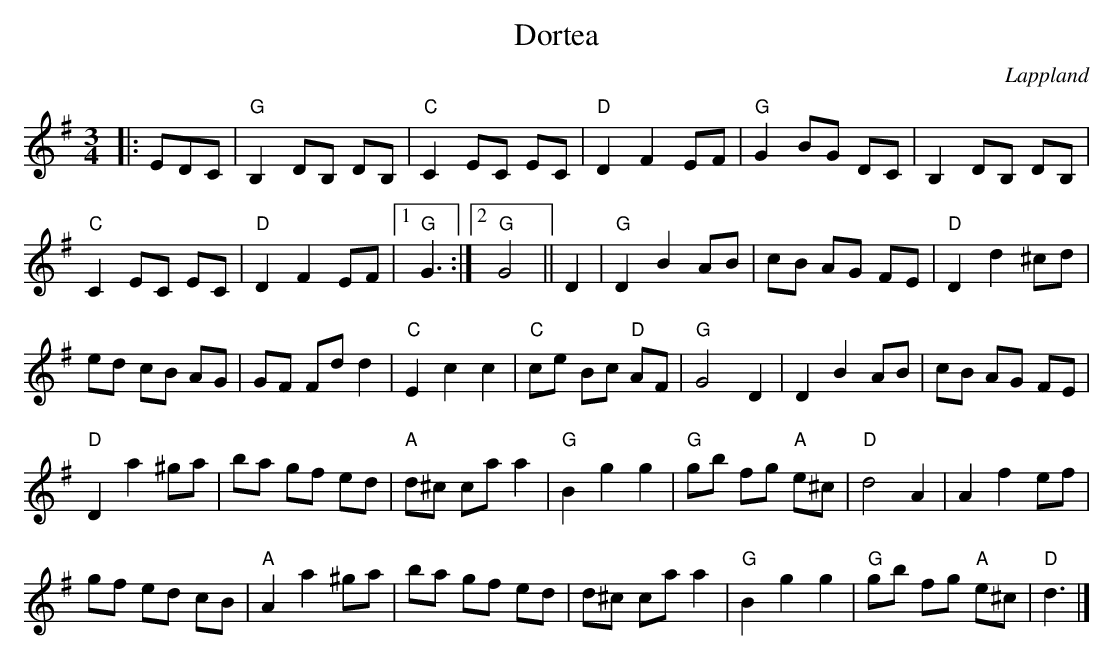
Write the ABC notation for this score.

X:1
T:Dortea
O:Lappland
M:3/4
L:1/8
K:G
|: EDC | "G"B,2 DB, DB, | "C"C2 EC EC | "D"D2 F2 EF | "G"G2 BG DC | B,2 DB, DB, |
"C"C2 EC EC | "D"D2 F2 EF |1 "G"G3 :|2 "G"G4 || D2_ | "G"D2 B2 AB | cB AG FE | "D"D2 d2 ^cd |
ed cB AG | GF Fd d2 | "C"E2 c2 c2 | "C"ce Bc "D"AF | "G"G4 D2 | D2 B2 AB | cB AG FE |
"D"D2 a2 ^ga | ba gf ed | "A"d^c ca a2 | "G"B2 g2 g2 | "G"gb fg "A"e^c | "D"d4 A2 | A2 f2 ef |
gf ed cB | "A"A2 a2 ^ga | ba gf ed | d^c ca a2 | "G"B2 g2 g2 | "G"gb fg "A"e^c | "D"d3 |]
